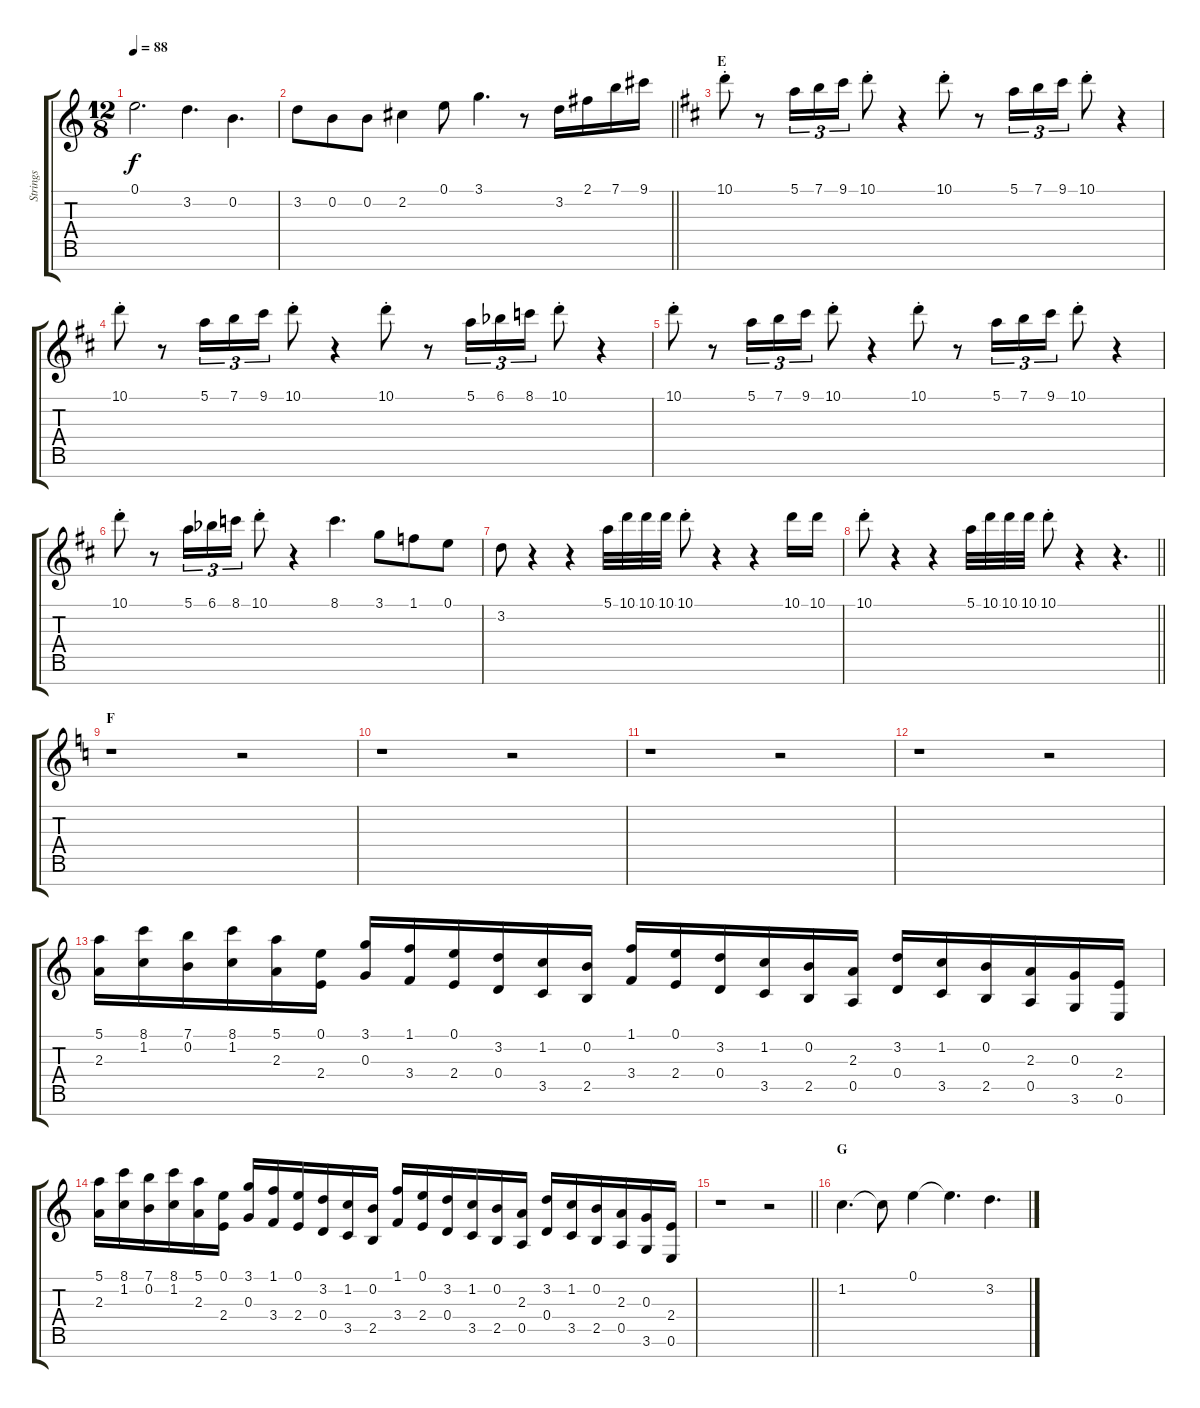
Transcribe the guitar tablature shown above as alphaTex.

\track ("Strings" "Strings") {instrument stringensemble1}
\staff {score tabs}
\tuning (E5 B4 G4 D4 A3 E3 B2) {hide}
\ts (12 8)
\tempo 88
\clef g2
\ks c
0.1.2{d dy f} 3.2.4{d} 0.2.4{d} |
\barLineRight lightlight
3.2.8 0.2.8 0.2.8 2.2.4 0.1.8 3.1.4{d} r.8 3.2.16 2.1.16 7.1.16 9.1.16 |
\section ("" "E")
\ks d
10.1{st}.8 r.8 5.1.16{tu (3 2)} 7.1.16{tu (3 2)} 9.1.16{tu (3 2)} 10.1{st}.8 r.4 10.1{st}.8 r.8 5.1.16{tu (3 2)} 7.1.16{tu (3 2)} 9.1.16{tu (3 2)} 10.1{st}.8 r.4 |
10.1{st}.8 r.8 5.1.16{tu (3 2)} 7.1.16{tu (3 2)} 9.1.16{tu (3 2)} 10.1{st}.8 r.4 10.1{st}.8 r.8 5.1.16{tu (3 2)} 6.1{acc b}.16{tu (3 2)} 8.1.16{tu (3 2)} 10.1{st}.8 r.4 |
10.1{st}.8 r.8 5.1.16{tu (3 2)} 7.1.16{tu (3 2)} 9.1.16{tu (3 2)} 10.1{st}.8 r.4 10.1{st}.8 r.8 5.1.16{tu (3 2)} 7.1.16{tu (3 2)} 9.1.16{tu (3 2)} 10.1{st}.8 r.4 |
10.1{st}.8 r.8 5.1.16{tu (3 2)} 6.1{acc b}.16{tu (3 2)} 8.1.16{tu (3 2)} 10.1{st}.8 r.4 8.1.4{d} 3.1.8 1.1.8 0.1.8 |
3.2.8 r.4 r.4 5.1.32 10.1.32 10.1.32 10.1.32 10.1{st}.8 r.4 r.4 10.1.16 10.1.16 |
\barLineRight lightlight
10.1{st}.8 r.4 r.4 5.1.32 10.1.32 10.1.32 10.1.32 10.1{st}.8 r.4 r.4{d} |
\section ("" "F")
\ks c
r.1 r.2 |
r.1 r.2 |
r.1 r.2 |
r.1 r.2 |
(5.1 2.3).16 (8.1 1.2).16 (7.1 0.2).16 (8.1 1.2).16 (5.1 2.3).16 (0.1 2.4).16 (3.1 0.3).16 (1.1 3.4).16 (0.1 2.4).16 (3.2 0.4).16 (1.2 3.5).16 (0.2 2.5).16 (1.1 3.4).16 (0.1 2.4).16 (3.2 0.4).16 (1.2 3.5).16 (0.2 2.5).16 (2.3 0.5).16 (3.2 0.4).16 (1.2 3.5).16 (0.2 2.5).16 (2.3 0.5).16 (0.3 3.6).16 (2.4 0.6).16 |
(5.1 2.3).16 (8.1 1.2).16 (7.1 0.2).16 (8.1 1.2).16 (5.1 2.3).16 (0.1 2.4).16 (3.1 0.3).16 (1.1 3.4).16 (0.1 2.4).16 (3.2 0.4).16 (1.2 3.5).16 (0.2 2.5).16 (1.1 3.4).16 (0.1 2.4).16 (3.2 0.4).16 (1.2 3.5).16 (0.2 2.5).16 (2.3 0.5).16 (3.2 0.4).16 (1.2 3.5).16 (0.2 2.5).16 (2.3 0.5).16 (0.3 3.6).16 (2.4 0.6).16 |
\barLineRight lightlight
r.1 r.2 |
\section ("" "G")
1.2.4{d} 1.2{t}.8 0.1.4 0.1{t}.4{d} 3.2.4{d}
